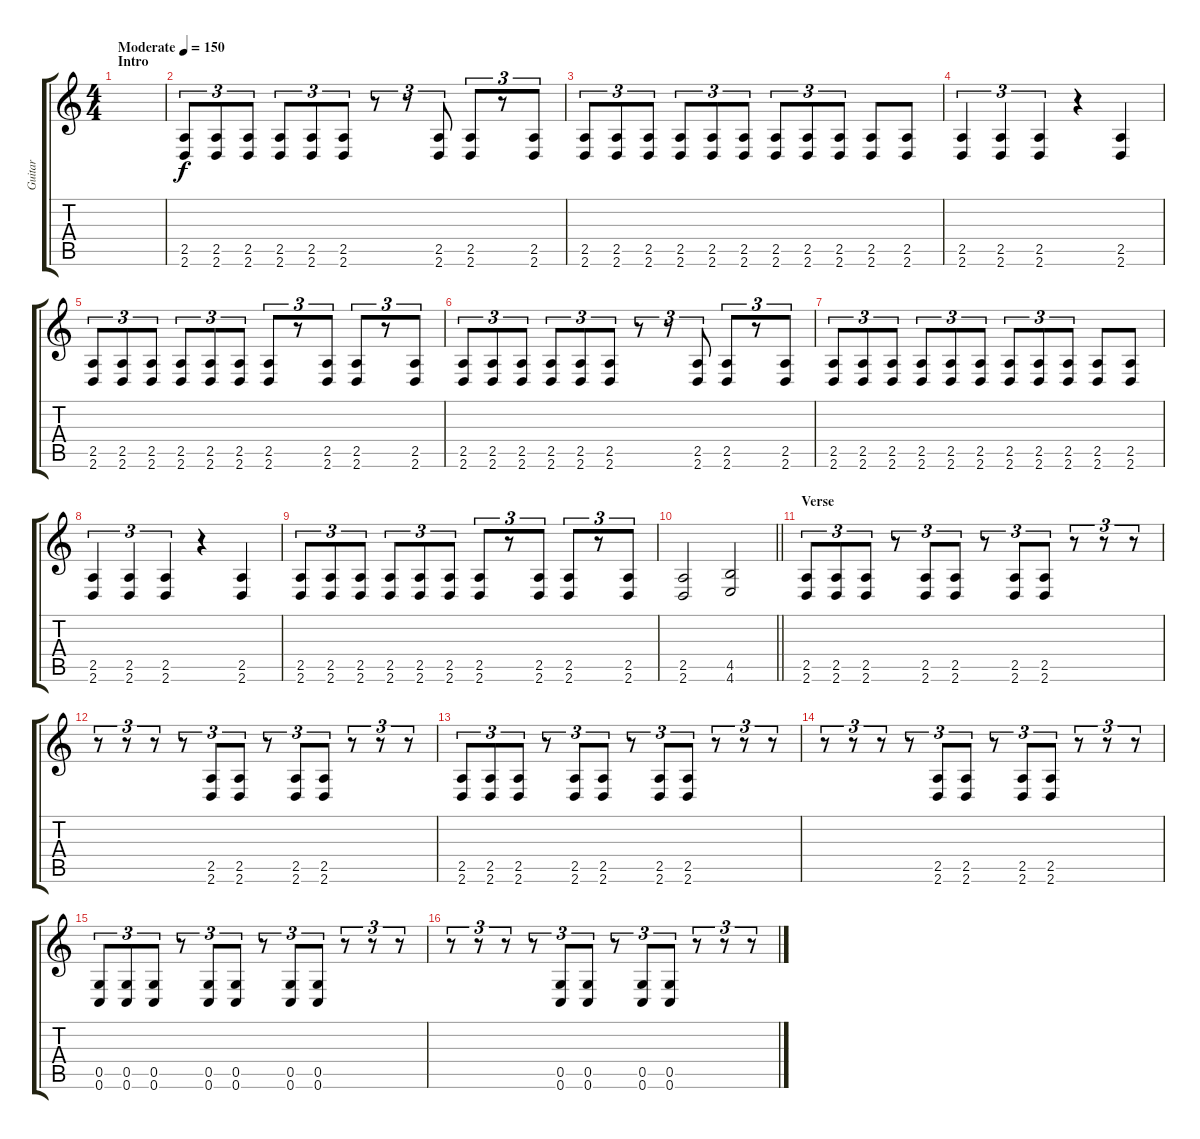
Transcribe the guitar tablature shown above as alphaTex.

\track ("Guitar" "Guitar") {instrument distortionguitar}
\staff {score tabs}
\tuning (D4 A3 F3 C3 G2 C2) {hide}
\ts (4 4)
\section ("" "Intro")
\tempo (150 "Moderate")
\clef g2
\ks c
|
(2.5 2.6).8{tu (3 2)} (2.5 2.6).8{tu (3 2)} (2.5 2.6).8{tu (3 2)} (2.5 2.6).8{tu (3 2)} (2.5 2.6).8{tu (3 2)} (2.5 2.6).8{tu (3 2)} r.8{tu (3 2)} r.8{tu (3 2)} (2.5 2.6).8{tu (3 2)} (2.5 2.6).8{tu (3 2)} r.8{tu (3 2)} (2.5 2.6).8{tu (3 2)} |
(2.5 2.6).8{tu (3 2)} (2.5 2.6).8{tu (3 2)} (2.5 2.6).8{tu (3 2)} (2.5 2.6).8{tu (3 2)} (2.5 2.6).8{tu (3 2)} (2.5 2.6).8{tu (3 2)} (2.5 2.6).8{tu (3 2)} (2.5 2.6).8{tu (3 2)} (2.5 2.6).8{tu (3 2)} (2.5 2.6).8 (2.5 2.6).8 |
(2.5 2.6).4{tu (3 2)} (2.5 2.6).4{tu (3 2)} (2.5 2.6).4{tu (3 2)} r.4 (2.5 2.6).4 |
(2.5 2.6).8{tu (3 2)} (2.5 2.6).8{tu (3 2)} (2.5 2.6).8{tu (3 2)} (2.5 2.6).8{tu (3 2)} (2.5 2.6).8{tu (3 2)} (2.5 2.6).8{tu (3 2)} (2.5 2.6).8{tu (3 2)} r.8{tu (3 2)} (2.5 2.6).8{tu (3 2)} (2.5 2.6).8{tu (3 2)} r.8{tu (3 2)} (2.5 2.6).8{tu (3 2)} |
(2.5 2.6).8{tu (3 2)} (2.5 2.6).8{tu (3 2)} (2.5 2.6).8{tu (3 2)} (2.5 2.6).8{tu (3 2)} (2.5 2.6).8{tu (3 2)} (2.5 2.6).8{tu (3 2)} r.8{tu (3 2)} r.8{tu (3 2)} (2.5 2.6).8{tu (3 2)} (2.5 2.6).8{tu (3 2)} r.8{tu (3 2)} (2.5 2.6).8{tu (3 2)} |
(2.5 2.6).8{tu (3 2)} (2.5 2.6).8{tu (3 2)} (2.5 2.6).8{tu (3 2)} (2.5 2.6).8{tu (3 2)} (2.5 2.6).8{tu (3 2)} (2.5 2.6).8{tu (3 2)} (2.5 2.6).8{tu (3 2)} (2.5 2.6).8{tu (3 2)} (2.5 2.6).8{tu (3 2)} (2.5 2.6).8 (2.5 2.6).8 |
(2.5 2.6).4{tu (3 2)} (2.5 2.6).4{tu (3 2)} (2.5 2.6).4{tu (3 2)} r.4 (2.5 2.6).4 |
(2.5 2.6).8{tu (3 2)} (2.5 2.6).8{tu (3 2)} (2.5 2.6).8{tu (3 2)} (2.5 2.6).8{tu (3 2)} (2.5 2.6).8{tu (3 2)} (2.5 2.6).8{tu (3 2)} (2.5 2.6).8{tu (3 2)} r.8{tu (3 2)} (2.5 2.6).8{tu (3 2)} (2.5 2.6).8{tu (3 2)} r.8{tu (3 2)} (2.5 2.6).8{tu (3 2)} |
\barLineRight lightlight
(2.5 2.6).2 (4.5 4.6).2 |
\section ("" "Verse")
(2.5 2.6).8{tu (3 2)} (2.5 2.6).8{tu (3 2)} (2.5 2.6).8{tu (3 2)} r.8{tu (3 2)} (2.5 2.6).8{tu (3 2)} (2.5 2.6).8{tu (3 2)} r.8{tu (3 2)} (2.5 2.6).8{tu (3 2)} (2.5 2.6).8{tu (3 2)} r.8{tu (3 2)} r.8{tu (3 2)} r.8{tu (3 2)} |
r.8{tu (3 2)} r.8{tu (3 2)} r.8{tu (3 2)} r.8{tu (3 2)} (2.5 2.6).8{tu (3 2)} (2.5 2.6).8{tu (3 2)} r.8{tu (3 2)} (2.5 2.6).8{tu (3 2)} (2.5 2.6).8{tu (3 2)} r.8{tu (3 2)} r.8{tu (3 2)} r.8{tu (3 2)} |
(2.5 2.6).8{tu (3 2)} (2.5 2.6).8{tu (3 2)} (2.5 2.6).8{tu (3 2)} r.8{tu (3 2)} (2.5 2.6).8{tu (3 2)} (2.5 2.6).8{tu (3 2)} r.8{tu (3 2)} (2.5 2.6).8{tu (3 2)} (2.5 2.6).8{tu (3 2)} r.8{tu (3 2)} r.8{tu (3 2)} r.8{tu (3 2)} |
r.8{tu (3 2)} r.8{tu (3 2)} r.8{tu (3 2)} r.8{tu (3 2)} (2.5 2.6).8{tu (3 2)} (2.5 2.6).8{tu (3 2)} r.8{tu (3 2)} (2.5 2.6).8{tu (3 2)} (2.5 2.6).8{tu (3 2)} r.8{tu (3 2)} r.8{tu (3 2)} r.8{tu (3 2)} |
(0.5 0.6).8{tu (3 2)} (0.5 0.6).8{tu (3 2)} (0.5 0.6).8{tu (3 2)} r.8{tu (3 2)} (0.5 0.6).8{tu (3 2)} (0.5 0.6).8{tu (3 2)} r.8{tu (3 2)} (0.5 0.6).8{tu (3 2)} (0.5 0.6).8{tu (3 2)} r.8{tu (3 2)} r.8{tu (3 2)} r.8{tu (3 2)} |
r.8{tu (3 2)} r.8{tu (3 2)} r.8{tu (3 2)} r.8{tu (3 2)} (0.5 0.6).8{tu (3 2)} (0.5 0.6).8{tu (3 2)} r.8{tu (3 2)} (0.5 0.6).8{tu (3 2)} (0.5 0.6).8{tu (3 2)} r.8{tu (3 2)} r.8{tu (3 2)} r.8{tu (3 2)}
